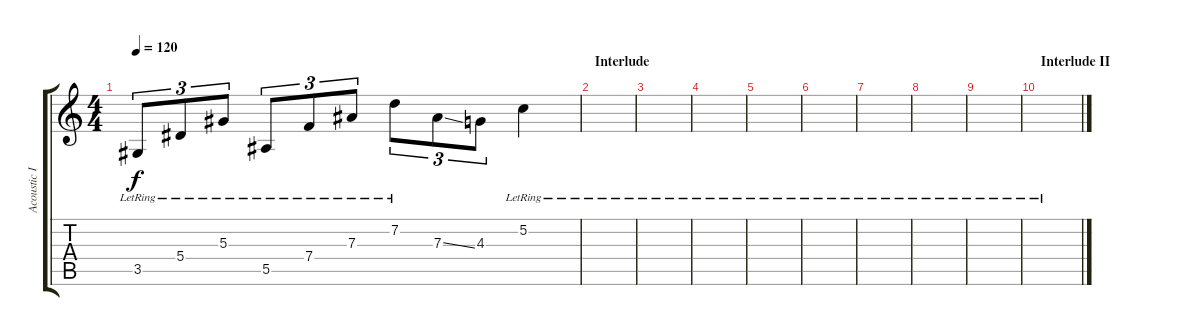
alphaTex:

\track ("Acoustic II / Rob" "Acoustic I") {instrument acousticguitarsteel}
\staff {score tabs}
\tuning (C4 G3 Eb3 Bb2 F2 C2) {hide}
\ts (4 4)
\tempo 120
\clef g2
\ks c
3.5{lr}.8{tu (3 2) dy f} 5.4{lr}.8{tu (3 2)} 5.3{lr}.8{tu (3 2)} 5.5{lr}.8{tu (3 2)} 7.4{lr}.8{tu (3 2)} 7.3{lr}.8{tu (3 2)} 7.2{lr}.8{tu (3 2)} 7.3{ss}.8{tu (3 2)} 4.3.8{tu (3 2)} 5.2{lr}.4 |
\section ("" "Interlude")
|
|
|
|
|
|
|
|
\section ("" "Interlude II")
